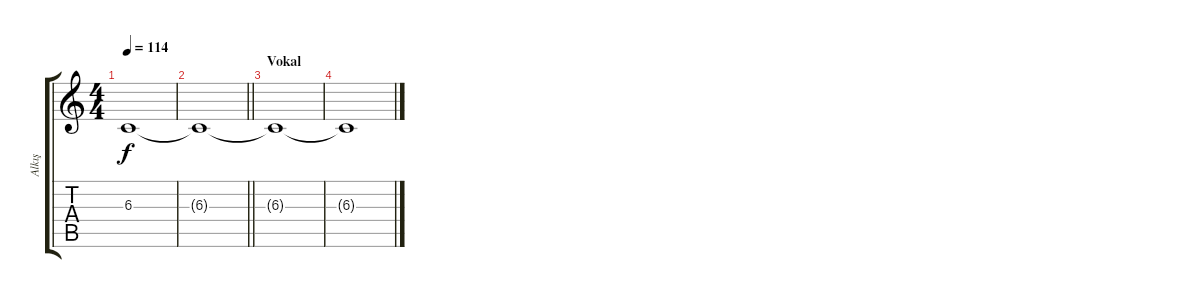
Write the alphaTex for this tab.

\track ("Alkış" "Alkış") {instrument applause}
\staff {score tabs}
\tuning (Eb4 Bb3 Gb3 Db3 Ab2 Eb2) {hide}
\ts (4 4)
\tempo 114
\clef g2
\ks c
6.3{t}.1{dy f} |
\barLineRight lightlight
6.3{t}.1 |
\section ("" "Vokal")
6.3{t}.1 |
6.3{t}.1
